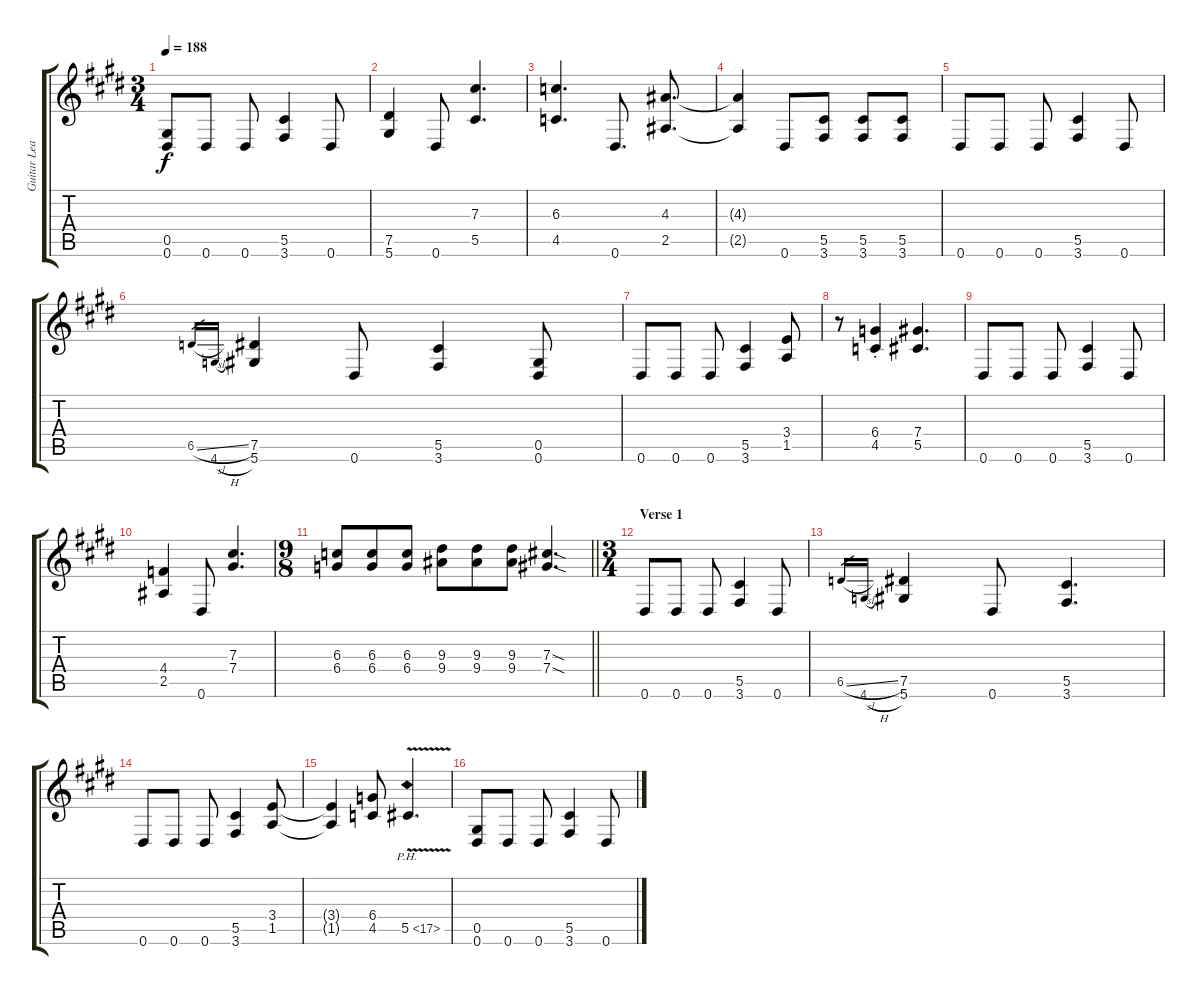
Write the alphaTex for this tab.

\track ("Guitar Lead" "Guitar Lea") {instrument distortionguitar}
\staff {score tabs}
\tuning (Eb4 Bb3 Gb3 Db3 Ab2 Eb2) {hide}
\ts (3 4)
\tempo 188
\clef g2
\ks e
(0.5 0.6).8{dy f} 0.6.8 0.6.8 (5.5 3.6).4 0.6.8 |
(7.5 5.6).4 0.6.8 (7.3 5.5).4{d} |
(6.3 4.5).4{d} 0.6.8{d} (4.3 2.5).8{d} |
(4.3{t} 2.5{t}).4 0.6.8 (5.5 3.6).8 (5.5 3.6).8 (5.5 3.6).8 |
0.6.8 0.6.8 0.6.8 (5.5 3.6).4 0.6.8 |
6.5{sl}.16{gr} 4.6{h}.16{gr} (7.5 5.6).4 0.6.8 (5.5 3.6).4 (0.5 0.6).8 |
0.6.8 0.6.8 0.6.8 (5.5 3.6).4 (3.4 1.5).8 |
r.8 (6.4{st} 4.5{st}).4 (7.4 5.5).4{d} |
0.6.8 0.6.8 0.6.8 (5.5 3.6).4 0.6.8 |
(4.4 2.5).4 0.6.8 (7.3 7.4).4{d} |
\ts (9 8)
\barLineRight lightlight
(6.3 6.4).8 (6.3 6.4).8 (6.3 6.4).8 (9.3 9.4).8 (9.3 9.4).8 (9.3 9.4).8 (7.3{sod} 7.4{sod}).4{d} |
\ts (3 4)
\section ("" "Verse 1")
0.6.8 0.6.8 0.6.8 (5.5 3.6).4 0.6.8 |
6.5{sl}.16{gr} 4.6{h}.16{gr} (7.5 5.6).4 0.6.8 (5.5 3.6).4{d} |
0.6.8 0.6.8 0.6.8 (5.5 3.6).4 (3.4 1.5).8 |
(3.4{t} 1.5{t}).4 (6.4 4.5).8 5.5{ph 12 v}.4{d} |
(0.5 0.6).8 0.6.8 0.6.8 (5.5 3.6).4 0.6.8
